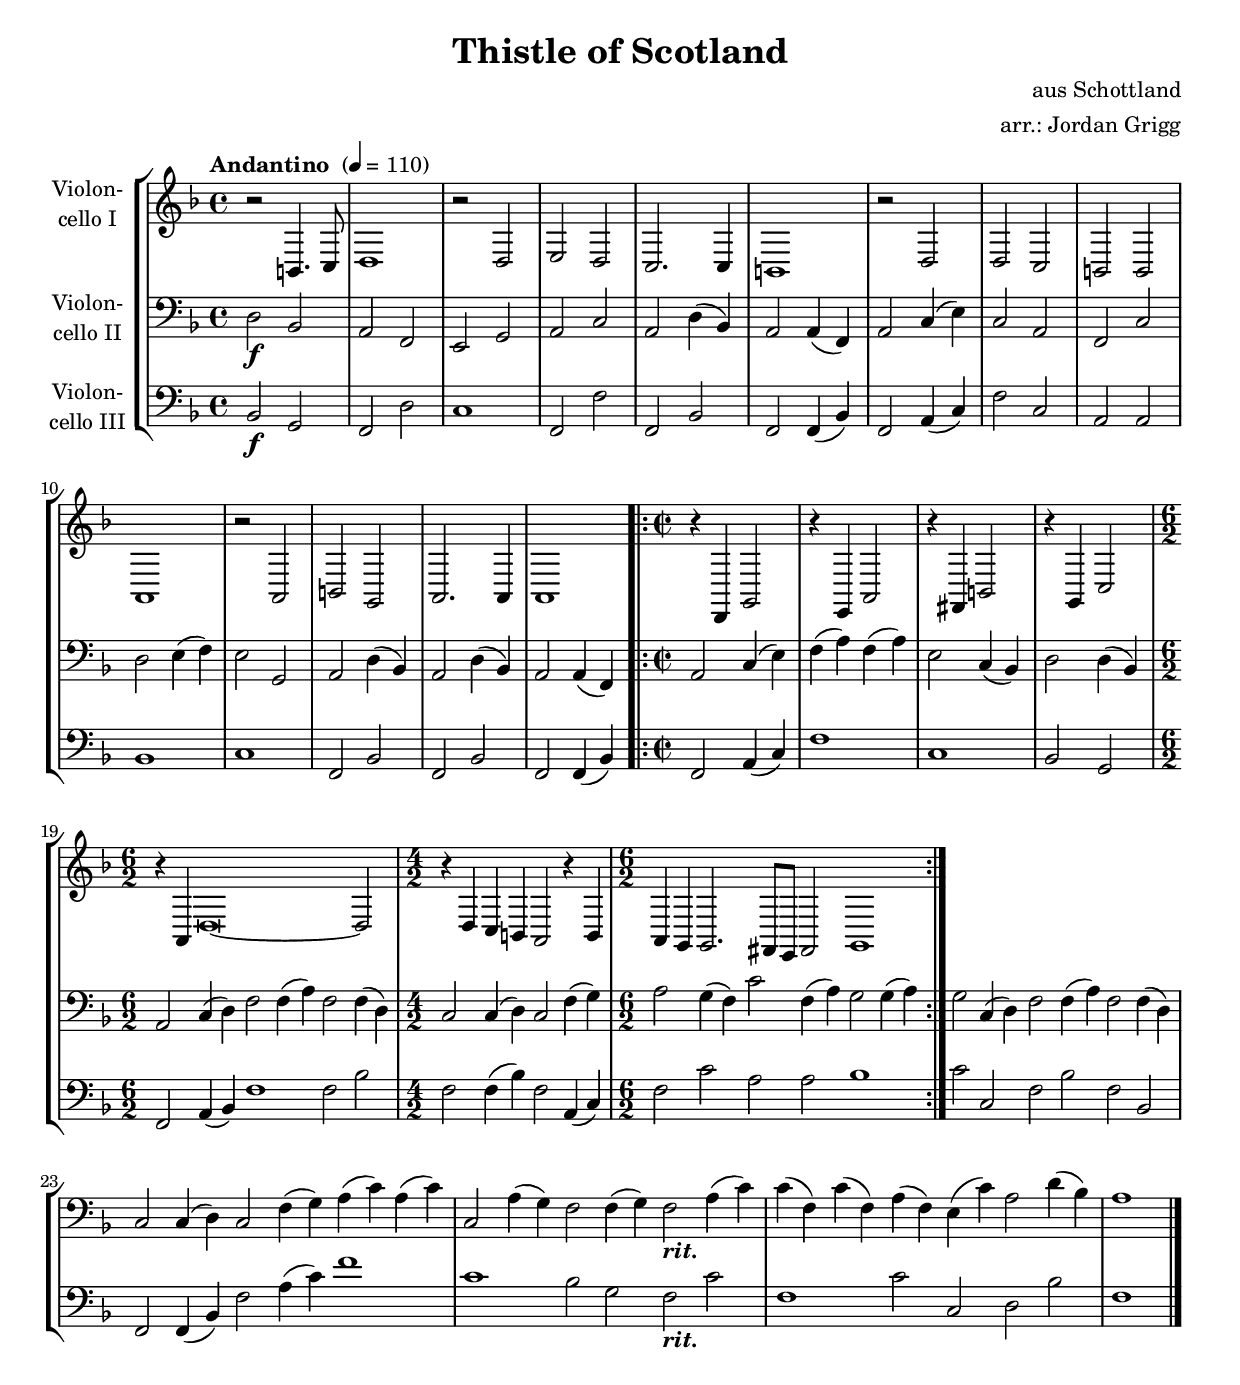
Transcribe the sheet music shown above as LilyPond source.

\version "2.14.2"
\include "deutsch.ly"

#(set-global-staff-size 19)

\header {
  title = "Thistle of Scotland"
  composer = "aus Schottland"
  arranger = "arr.: Jordan Grigg"
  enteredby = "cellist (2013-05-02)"
}

voiceconsts = {
  \key f \major
  \time 4/4
  \clef "bass"
  %\numericTimeSignature
  \compressFullBarRests
  \tempo "Andantino " 4=110
}

%minstr = "harpsichord"
mihi = "clarinet"
%minstr = "accordion"
milo = "bassoon"

rit = \markup \bold \italic "rit."

\include "v1.ily"
vb = \relative c'' {
  \voiceconsts

  d2\f b
  a f
  e g
  a c
  a d4( b)
  a2 a4( f)
  a2 c4( e)

  c2 a
  f c'
  d e4( f)
  e2 g,
  a d4( b)
  a2 d4( b)
  a2 a4( f)

  a2 c4( e)
  f( a) f( a)
  e2 c4( b)
  d2 d4( b)
  a2 c4( d)
  f2 f4( a)
  f2 f4( d)

  c2 c4( d)
  c2 f4( g)
  a2 g4( f)
  c'2 f,4( a)
  g2 g4( a)
  g2 c,4( d)
  f2 f4( a)

  f2 f4( d)
  c2 c4( d)
  c2 f4( g)
  a( c) a( c)
  c,2 a'4( g)

  f2 f4( g)
  f2_\rit a4( c)
  c( f,) c'( f,)
  a( f) e( c')
  a2 d4( b)
  a1 \bar "|."
}

vc = \relative c'' {
  \voiceconsts

  b2\f g
  f d'
  c1
  f,2 f'
  f, b
  f f4( b)
  f2 a4( c)

  f2 c
  a a
  b1
  c
  f,2 b
  f b
  f f4( b)
  f2 a4( c)

  f1
  c
  b2 g
  f a4( b)
  f'1
  f2 b
  f f4( b)
  f2 a,4( c)

  f2 c'
  a a
  b1
  c2 c,
  f b
  f b,
  f f4( b)

  f'2 a4( c)
  f1
  c
  b2 g
  f_\rit c'

  f,1
  c'2 c,
  d b'
  f1 \bar "|."
}


music = \new StaffGroup <<
      \new Staff {
	\set Staff.midiInstrument = \milo
	\set Staff.instrumentName = \markup \center-column { "Violon-" "cello I" }
	\transpose f f,, { \va }
      }

      \new Staff {
	\set Staff.midiInstrument = \milo
	\set Staff.instrumentName = \markup \center-column { "Violon-" "cello II" }
	\transpose f f,, { \vb }
      }

      \new Staff {
	\set Staff.midiInstrument = \milo
	\set Staff.instrumentName = \markup \center-column { "Violon-" "cello III" }
	\transpose f f,, { \vc }
      }
>>

\book {
  \score {
    \music
    \layout {}
  }

  \score {
    \unfoldRepeats \music

    \midi {
      \context {
        \Score
      }
    }
  }
}
